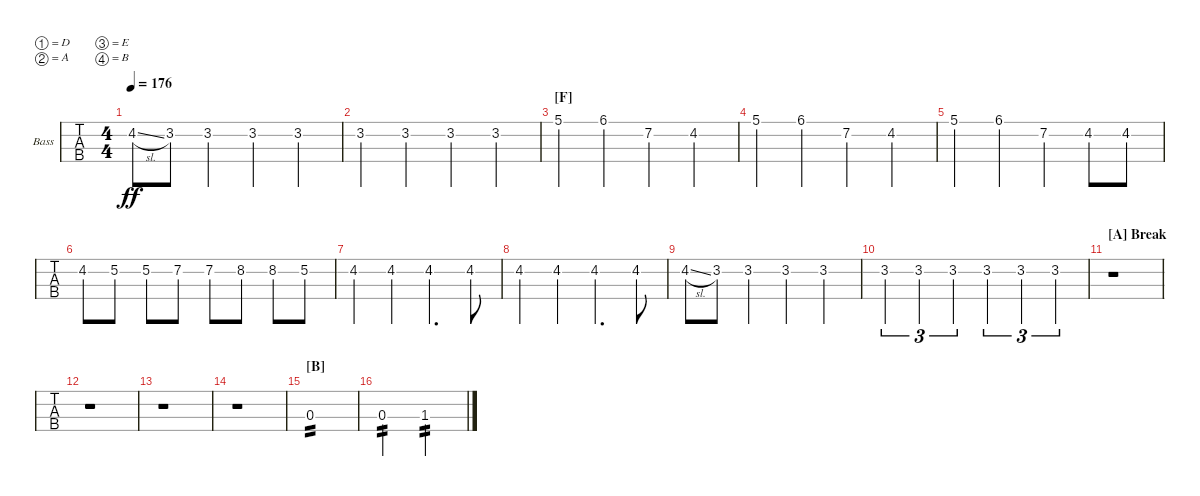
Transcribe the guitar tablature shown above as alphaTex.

\defaultSystemsLayout 4
\bracketExtendMode groupsimilarinstruments
\firstSystemTrackNameOrientation horizontal
\otherSystemsTrackNameOrientation horizontal
\track ("Bass" "Bass") {instrument electricbassfinger}
\staff {tabs}
\tuning (D2 A1 E1 B0)
\ts (4 4)
\tempo 176
\clef f4
\ks c
4.2{sl}.8{dy ff} 3.2.8 3.2.4 3.2.4 3.2.4 |
3.2.4 3.2.4 3.2.4 3.2.4 |
\section ("F" "")
5.1.4 6.1.4 7.2.4 4.2.4 |
5.1.4 6.1.4 7.2.4 4.2.4 |
5.1.4 6.1.4 7.2.4 4.2.8 4.2.8 |
4.2.8 5.2.8 5.2.8 7.2.8 7.2.8 8.2.8 8.2.8 5.2.8 |
4.2.4 4.2.4 4.2.4{d} 4.2.8 |
4.2.4 4.2.4 4.2.4{d} 4.2.8 |
4.2{sl}.8 3.2.8 3.2.4 3.2.4 3.2.4 |
3.2.4{tu (3 2)} 3.2.4{tu (3 2)} 3.2.4{tu (3 2)} 3.2.4{tu (3 2)} 3.2.4{tu (3 2)} 3.2.4{tu (3 2)} |
\section ("A" "Break")
r.1 |
r.1 |
r.1 |
r.1 |
\section ("B" "")
0.3.1{tp 2} |
0.3.2{tp 2} 1.3.2{tp 2}
